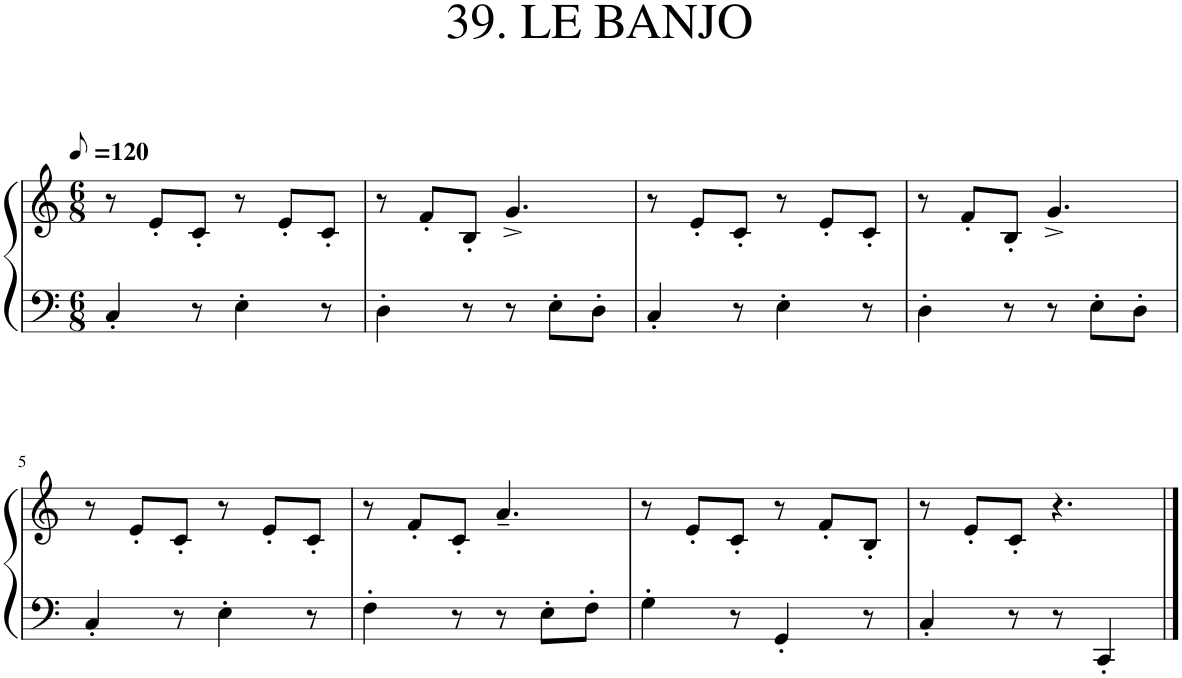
**kern	**kern
*part1	*part1
*staff2	*staff1
*I"Piano	*
*I'Pno.	*
*clefF4	*clefG2
*k[]	*k[]
*M6/8	*M6/8
*MM60	*MM60
=1	=1
4C'/	8r
.	8e'/L
8r	8c'/J
4E'\	8r
.	8e'/L
8r	8c'/J
=2	=2
4D'\	8r
.	8f'/L
8r	8B'/J
8r	4.g^/
8E'\L	.
8D'\J	.
=3	=3
4C'/	8r
.	8e'/L
8r	8c'/J
4E'\	8r
.	8e'/L
8r	8c'/J
=4	=4
4D'\	8r
.	8f'/L
8r	8B'/J
8r	4.g^/
8E'\L	.
8D'\J	.
!!LO:LB:g=z
=5	=5
4C'/	8r
.	8e'/L
8r	8c'/J
4E'\	8r
.	8e'/L
8r	8c'/J
=6	=6
4F'\	8r
.	8f'/L
8r	8c'/J
8r	4.a~/
8E'\L	.
8F'\J	.
=7	=7
4G'\	8r
.	8e'/L
8r	8c'/J
4GG'/	8r
.	8f'/L
8r	8B'/J
=8	=8
4C'/	8r
.	8e'/L
8r	8c'/J
8r	4.r
4CC'/	.
==	==
*-	*-
